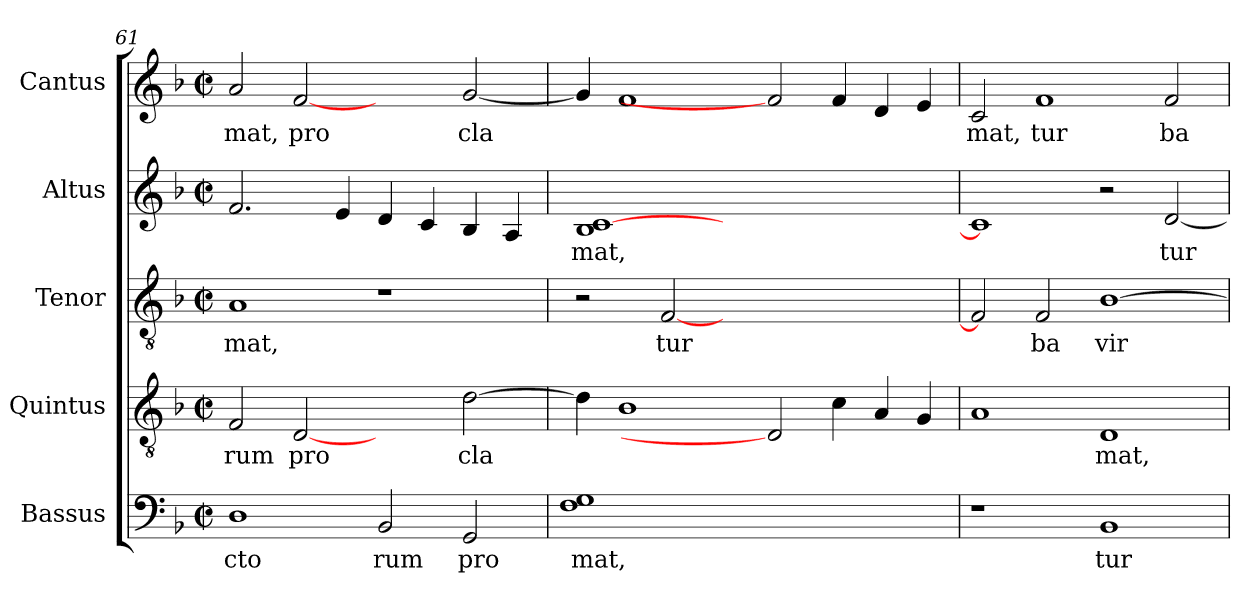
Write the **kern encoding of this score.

**kern	**text	**kern	**text	**kern	**text	**kern	**text	**kern	**text
*part5	*part5	*part4	*part4	*part3	*part3	*part2	*part2	*part1	*part1
*staff5	*staff5	*staff4	*staff4	*staff3	*staff3	*staff2	*staff2	*staff1	*staff1
*I"Bassus	*	*I"Quintus	*	*I"Tenor	*	*I"Altus	*	*I"Cantus	*
*clefF4	*	*clefGv2	*	*clefGv2	*	*clefG2	*	*clefG2	*
*k[b-]	*	*k[b-]	*	*k[b-]	*	*k[b-]	*	*k[b-]	*
*F:	*	*F:	*	*F:	*	*F:	*	*F:	*
*M2/2	*	*M2/2	*	*M2/2	*	*M2/2	*	*M2/2	*
*met(c|)	*	*met(c|)	*	*met(c|)	*	*met(c|)	*	*met(c|)	*
=61	=61	=61	=61	=61	=61	=61	=61	=61	=61
!	!LO:LY:b:cj	!	!LO:LY:b:cj	!	!LO:LY:b:cj	!	!	!	!LO:LY:b:cj
1D	cto	2F/	rum	1A	mat,	2.f/	.	2a/	mat,
!	!	!	!LO:LY:b:cj	!	!	!	!	!	!LO:LY:b:cj
.	.	[2D	pro	.	.	.	.	[2f	pro
.	.	.	.	.	.	4e/	.	.	.
!	!LO:LY:b:cj	!	!	!	!	!	!	!	!
2BB-/	rum	2ryy	.	1r	.	4d/	.	2ryy	.
.	.	.	.	.	.	4c/	.	.	.
!	!LO:LY:b:cj	!	!LO:LY:b	!	!	!	!	!	!LO:LY:b
2GG/	pro	[>2d\	cla	.	.	4B-/	.	[<2g/	cla
.	.	.	.	.	.	4A/	.	.	.
=62	=62	=62	=62	=62	=62	=62	=62	=62	=62
!	!LO:LY:b:cj	!	!	!	!	!	!LO:LY:b	!	!
1G 1F	mat,	4d\]	.	2r	.	1B- [<1c	mat,	4g/]	.
.	.	1B-	.	.	.	.	.	1f	.
!	!	!	!	!	!LO:LY:b	!	!	!	!
.	.	.	.	[<2F/	tur	.	.	.	.
1.ryy	.	.	.	1.ryy	.	1.ryy	.	.	.
.	.	2D]	.	.	.	.	.	2f]	.
.	.	4c\	.	.	.	.	.	4f/	.
.	.	4A/	.	.	.	.	.	4d/	.
.	.	4G/	.	.	.	.	.	4e/	.
=63	=63	=63	=63	=63	=63	=63	=63	=63	=63
!	!	!	!	!	!	!	!	!	!LO:LY:b:cj
1r	.	1A	.	2F/]	.	1c]	.	2c/	mat,
!	!	!	!	!	!LO:LY:b:cj	!	!	!	!LO:LY:b:cj
.	.	.	.	2F/	ba	.	.	1f	tur
!	!LO:LY:b:cj	!	!LO:LY:b:cj	!	!LO:LY:b:cj	!	!	!	!
1BB-	tur	1D	mat,	[>1B-	vir	2r	.	.	.
!	!	!	!	!	!	!	!LO:LY:b	!	!LO:LY:b:cj
.	.	.	.	.	.	[>2d/	tur	2f/	ba
=	=	=	=	=	=	=	=	=	=
*-	*-	*-	*-	*-	*-	*-	*-	*-	*-
